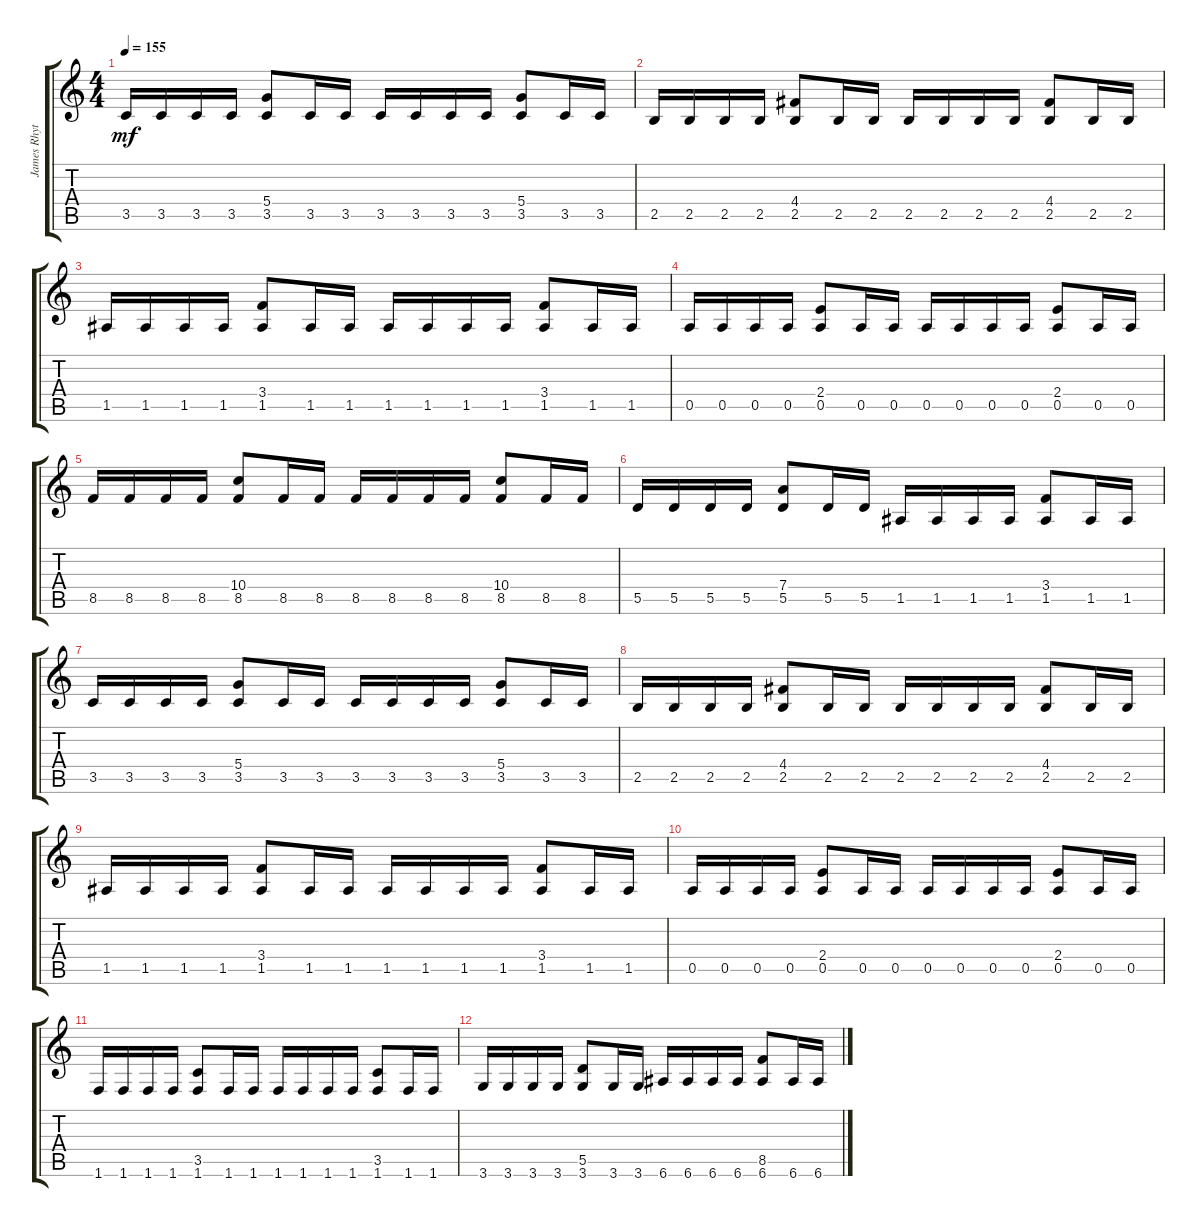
\track ("James Rhythm" "James Rhyt") {instrument overdrivenguitar}
\staff {score tabs}
\tuning (E4 B3 G3 D3 A2 E2) {hide}
\ts (4 4)
\tempo 155
\clef g2
\ks c
3.5.16{dy mf} 3.5.16 3.5.16 3.5.16 (5.4 3.5).8 3.5.16 3.5.16 3.5.16 3.5.16 3.5.16 3.5.16 (5.4 3.5).8 3.5.16 3.5.16 |
2.5.16 2.5.16 2.5.16 2.5.16 (4.4 2.5).8 2.5.16 2.5.16 2.5.16 2.5.16 2.5.16 2.5.16 (4.4 2.5).8 2.5.16 2.5.16 |
1.5.16 1.5.16 1.5.16 1.5.16 (3.4 1.5).8 1.5.16 1.5.16 1.5.16 1.5.16 1.5.16 1.5.16 (3.4 1.5).8 1.5.16 1.5.16 |
0.5.16 0.5.16 0.5.16 0.5.16 (2.4 0.5).8 0.5.16 0.5.16 0.5.16 0.5.16 0.5.16 0.5.16 (2.4 0.5).8 0.5.16 0.5.16 |
8.5.16 8.5.16 8.5.16 8.5.16 (10.4 8.5).8 8.5.16 8.5.16 8.5.16 8.5.16 8.5.16 8.5.16 (10.4 8.5).8 8.5.16 8.5.16 |
5.5.16 5.5.16 5.5.16 5.5.16 (7.4 5.5).8 5.5.16 5.5.16 1.5.16 1.5.16 1.5.16 1.5.16 (3.4 1.5).8 1.5.16 1.5.16 |
3.5.16 3.5.16 3.5.16 3.5.16 (5.4 3.5).8 3.5.16 3.5.16 3.5.16 3.5.16 3.5.16 3.5.16 (5.4 3.5).8 3.5.16 3.5.16 |
2.5.16 2.5.16 2.5.16 2.5.16 (4.4 2.5).8 2.5.16 2.5.16 2.5.16 2.5.16 2.5.16 2.5.16 (4.4 2.5).8 2.5.16 2.5.16 |
1.5.16 1.5.16 1.5.16 1.5.16 (3.4 1.5).8 1.5.16 1.5.16 1.5.16 1.5.16 1.5.16 1.5.16 (3.4 1.5).8 1.5.16 1.5.16 |
0.5.16 0.5.16 0.5.16 0.5.16 (2.4 0.5).8 0.5.16 0.5.16 0.5.16 0.5.16 0.5.16 0.5.16 (2.4 0.5).8 0.5.16 0.5.16 |
1.6.16 1.6.16 1.6.16 1.6.16 (3.5 1.6).8 1.6.16 1.6.16 1.6.16 1.6.16 1.6.16 1.6.16 (3.5 1.6).8 1.6.16 1.6.16 |
3.6.16 3.6.16 3.6.16 3.6.16 (5.5 3.6).8 3.6.16 3.6.16 6.6.16 6.6.16 6.6.16 6.6.16 (8.5 6.6).8 6.6.16 6.6.16
